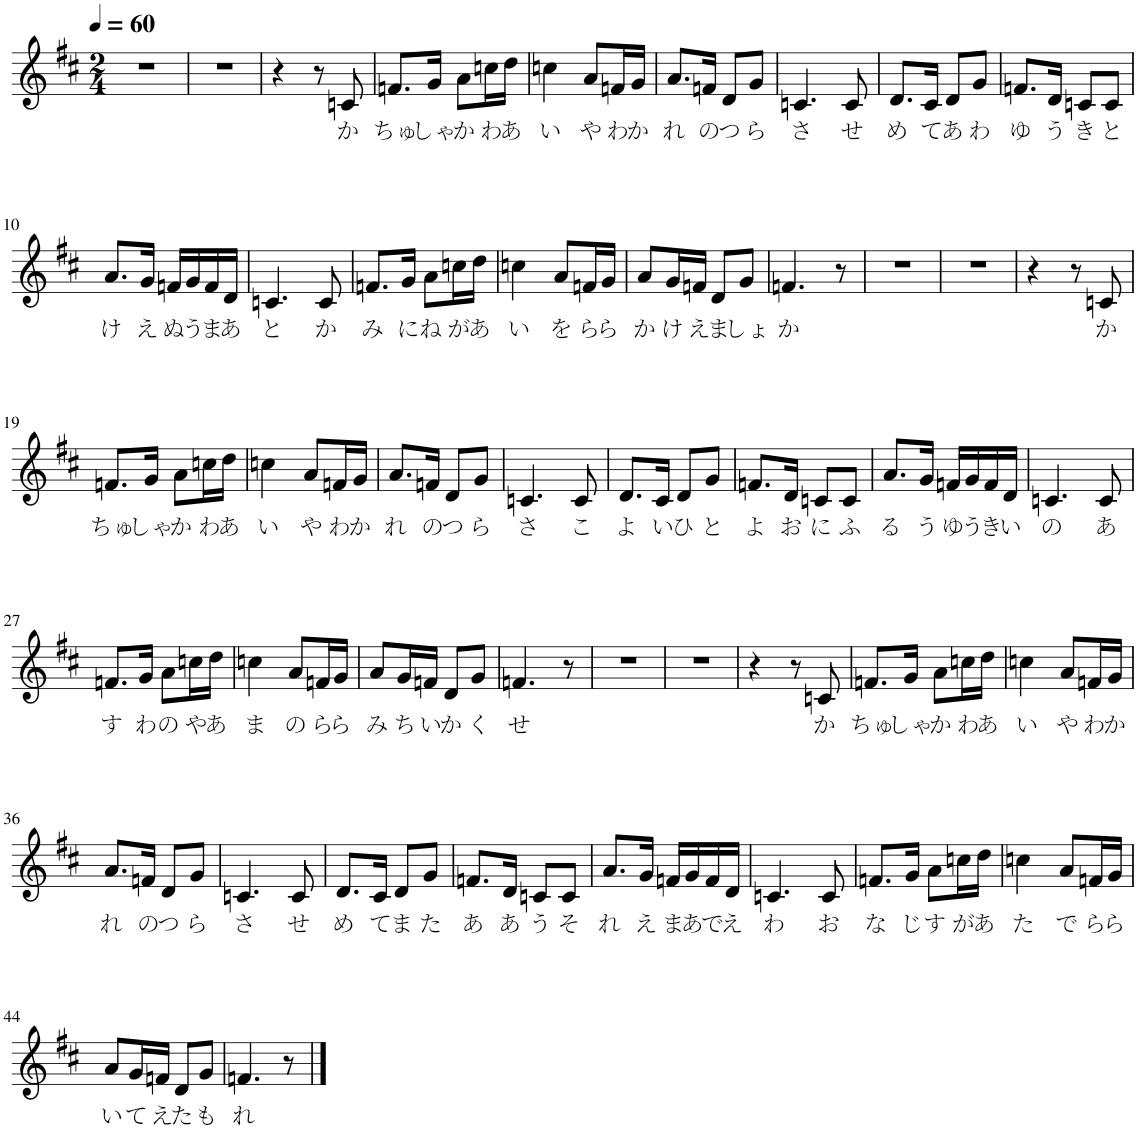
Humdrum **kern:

**kern	**text
*part1	*part1
*staff1	*staff1
*I"ピアノ	*
*clefG2	*
*k[f#c#]	*
*M2/4	*
*MM60	*
=1	=1
2r	.
=2	=2
2r	.
=3	=3
4r	.
8r	.
!	!LO:LY:b
8cn/	か
=4	=4
!	!LO:LY:b
8.fn/L	ちゅ
!	!LO:LY:b
16g/Jk	しゃ
!	!LO:LY:b
8a\L	か
!	!LO:LY:b
16ccn\L	わ
!	!LO:LY:b
16dd\JJ	あ
=5	=5
!	!LO:LY:b
4ccn\	い
!	!LO:LY:b
8a/L	や
!	!LO:LY:b
16fn/L	わ
!	!LO:LY:b
16g/JJ	か
=6	=6
!	!LO:LY:b
8.a/L	れ
!	!LO:LY:b
16fn/Jk	の
!	!LO:LY:b
8d/L	つ
!	!LO:LY:b
8g/J	ら
=7	=7
!	!LO:LY:b
4.cn/	さ
!	!LO:LY:b
8c/	せ
=8	=8
!	!LO:LY:b
8.d/L	め
!	!LO:LY:b
16c#/Jk	て
!	!LO:LY:b
8d/L	あ
!	!LO:LY:b
8g/J	わ
=9	=9
!	!LO:LY:b
8.fn/L	ゆ
!	!LO:LY:b
16d/Jk	う
!	!LO:LY:b
8cn/L	き
!	!LO:LY:b
8c/J	と
!!LO:LB:g=z
=10	=10
!	!LO:LY:b
8.a/L	け
!	!LO:LY:b
16g/Jk	え
!	!LO:LY:b
16fn/LL	ぬ
!	!LO:LY:b
16g/	う
!	!LO:LY:b
16f/	ま
!	!LO:LY:b
16d/JJ	あ
=11	=11
!	!LO:LY:b
4.cn/	と
!	!LO:LY:b
8c/	か
=12	=12
!	!LO:LY:b
8.fn/L	み
!	!LO:LY:b
16g/Jk	に
!	!LO:LY:b
8a\L	ね
!	!LO:LY:b
16ccn\L	が
!	!LO:LY:b
16dd\JJ	あ
=13	=13
!	!LO:LY:b
4ccn\	い
!	!LO:LY:b
8a/L	を
!	!LO:LY:b
16fn/L	ら
!	!LO:LY:b
16g/JJ	ら
=14	=14
!	!LO:LY:b
8a/L	か
!	!LO:LY:b
16g/L	け
!	!LO:LY:b
16fn/JJ	え
!	!LO:LY:b
8d/L	ま
!	!LO:LY:b
8g/J	しょ
=15	=15
!	!LO:LY:b
4.fn/	か
8r	.
=16	=16
2r	.
=17	=17
2r	.
=18	=18
4r	.
8r	.
!	!LO:LY:b
8cn/	か
!!LO:LB:g=z
=19	=19
!	!LO:LY:b
8.fn/L	ちゅ
!	!LO:LY:b
16g/Jk	しゃ
!	!LO:LY:b
8a\L	か
!	!LO:LY:b
16ccn\L	わ
!	!LO:LY:b
16dd\JJ	あ
=20	=20
!	!LO:LY:b
4ccn\	い
!	!LO:LY:b
8a/L	や
!	!LO:LY:b
16fn/L	わ
!	!LO:LY:b
16g/JJ	か
=21	=21
!	!LO:LY:b
8.a/L	れ
!	!LO:LY:b
16fn/Jk	の
!	!LO:LY:b
8d/L	つ
!	!LO:LY:b
8g/J	ら
=22	=22
!	!LO:LY:b
4.cn/	さ
!	!LO:LY:b
8c/	こ
=23	=23
!	!LO:LY:b
8.d/L	よ
!	!LO:LY:b
16c#/Jk	い
!	!LO:LY:b
8d/L	ひ
!	!LO:LY:b
8g/J	と
=24	=24
!	!LO:LY:b
8.fn/L	よ
!	!LO:LY:b
16d/Jk	お
!	!LO:LY:b
8cn/L	に
!	!LO:LY:b
8c/J	ふ
=25	=25
!	!LO:LY:b
8.a/L	る
!	!LO:LY:b
16g/Jk	う
!	!LO:LY:b
16fn/LL	ゆ
!	!LO:LY:b
16g/	う
!	!LO:LY:b
16f/	き
!	!LO:LY:b
16d/JJ	い
=26	=26
!	!LO:LY:b
4.cn/	の
!	!LO:LY:b
8c/	あ
!!LO:LB:g=z
=27	=27
!	!LO:LY:b
8.fn/L	す
!	!LO:LY:b
16g/Jk	わ
!	!LO:LY:b
8a\L	の
!	!LO:LY:b
16ccn\L	や
!	!LO:LY:b
16dd\JJ	あ
=28	=28
!	!LO:LY:b
4ccn\	ま
!	!LO:LY:b
8a/L	の
!	!LO:LY:b
16fn/L	ら
!	!LO:LY:b
16g/JJ	ら
=29	=29
!	!LO:LY:b
8a/L	み
!	!LO:LY:b
16g/L	ち
!	!LO:LY:b
16fn/JJ	い
!	!LO:LY:b
8d/L	か
!	!LO:LY:b
8g/J	く
=30	=30
!	!LO:LY:b
4.fn/	せ
8r	.
=31	=31
2r	.
=32	=32
2r	.
=33	=33
4r	.
8r	.
!	!LO:LY:b
8cn/	か
=34	=34
!	!LO:LY:b
8.fn/L	ちゅ
!	!LO:LY:b
16g/Jk	しゃ
!	!LO:LY:b
8a\L	か
!	!LO:LY:b
16ccn\L	わ
!	!LO:LY:b
16dd\JJ	あ
=35	=35
!	!LO:LY:b
4ccn\	い
!	!LO:LY:b
8a/L	や
!	!LO:LY:b
16fn/L	わ
!	!LO:LY:b
16g/JJ	か
!!LO:LB:g=z
=36	=36
!	!LO:LY:b
8.a/L	れ
!	!LO:LY:b
16fn/Jk	の
!	!LO:LY:b
8d/L	つ
!	!LO:LY:b
8g/J	ら
=37	=37
!	!LO:LY:b
4.cn/	さ
!	!LO:LY:b
8c/	せ
=38	=38
!	!LO:LY:b
8.d/L	め
!	!LO:LY:b
16c#/Jk	て
!	!LO:LY:b
8d/L	ま
!	!LO:LY:b
8g/J	た
=39	=39
!	!LO:LY:b
8.fn/L	あ
!	!LO:LY:b
16d/Jk	あ
!	!LO:LY:b
8cn/L	う
!	!LO:LY:b
8c/J	そ
=40	=40
!	!LO:LY:b
8.a/L	れ
!	!LO:LY:b
16g/Jk	え
!	!LO:LY:b
16fn/LL	ま
!	!LO:LY:b
16g/	あ
!	!LO:LY:b
16f/	で
!	!LO:LY:b
16d/JJ	え
=41	=41
!	!LO:LY:b
4.cn/	わ
!	!LO:LY:b
8c/	お
=42	=42
!	!LO:LY:b
8.fn/L	な
!	!LO:LY:b
16g/Jk	じ
!	!LO:LY:b
8a\L	す
!	!LO:LY:b
16ccn\L	が
!	!LO:LY:b
16dd\JJ	あ
=43	=43
!	!LO:LY:b
4ccn\	た
!	!LO:LY:b
8a/L	で
!	!LO:LY:b
16fn/L	ら
!	!LO:LY:b
16g/JJ	ら
!!LO:LB:g=z
=44	=44
!	!LO:LY:b
8a/L	い
!	!LO:LY:b
16g/L	て
!	!LO:LY:b
16fn/JJ	え
!	!LO:LY:b
8d/L	た
!	!LO:LY:b
8g/J	も
=45	=45
!	!LO:LY:b
4.fn/	れ
8r	.
==	==
*-	*-
